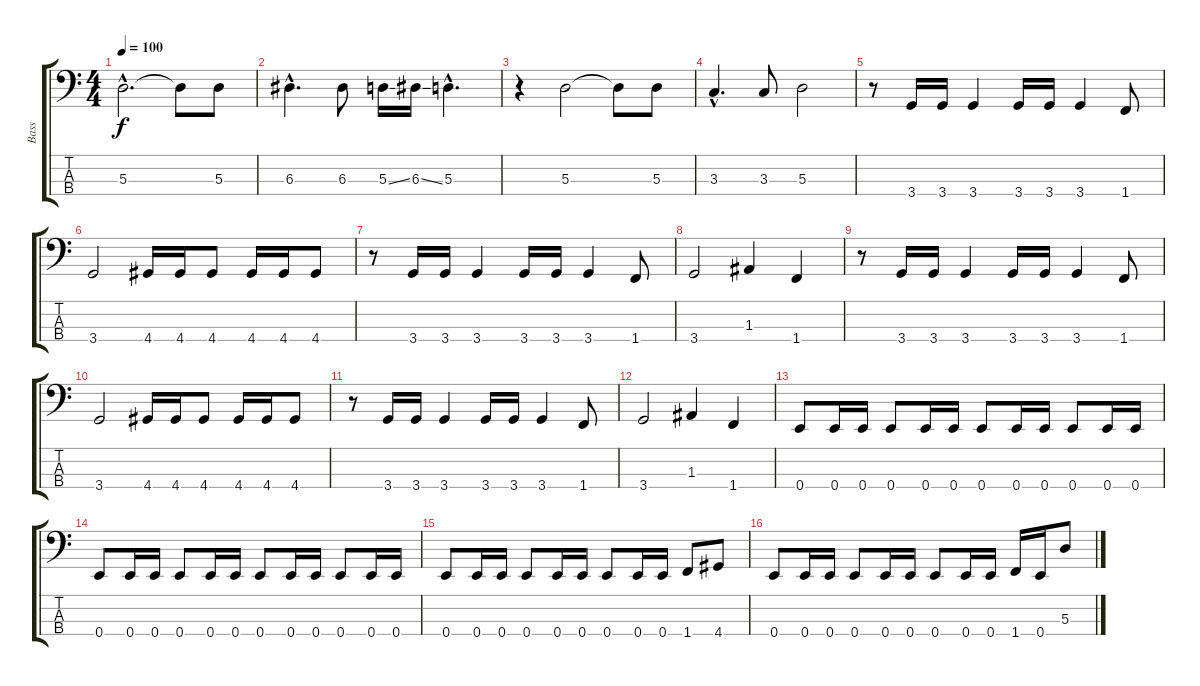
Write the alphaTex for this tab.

\track ("Bass" "Bass") {instrument electricbasspick}
\staff {score tabs}
\tuning (G2 D2 A1 E1) {hide}
\ts (4 4)
\tempo 100
\clef f4
\ks c
5.3{hac}.2{d dy f} 5.3{t}.8 5.3.8 |
6.3{hac}.4{d} 6.3.8 5.3{ss}.16 6.3{ss}.16 5.3{hac}.4{d} |
r.4 5.3.2 5.3{t}.8 5.3.8 |
3.3{hac}.4{d} 3.3.8 5.3.2 |
r.8 3.4.16 3.4.16 3.4.4 3.4.16 3.4.16 3.4.4 1.4.8 |
3.4.2 4.4.16 4.4.16 4.4.8 4.4.16 4.4.16 4.4.8 |
r.8 3.4.16 3.4.16 3.4.4 3.4.16 3.4.16 3.4.4 1.4.8 |
3.4.2 1.3.4 1.4.4 |
r.8 3.4.16 3.4.16 3.4.4 3.4.16 3.4.16 3.4.4 1.4.8 |
3.4.2 4.4.16 4.4.16 4.4.8 4.4.16 4.4.16 4.4.8 |
r.8 3.4.16 3.4.16 3.4.4 3.4.16 3.4.16 3.4.4 1.4.8 |
3.4.2 1.3.4 1.4.4 |
0.4.8 0.4.16 0.4.16 0.4.8 0.4.16 0.4.16 0.4.8 0.4.16 0.4.16 0.4.8 0.4.16 0.4.16 |
0.4.8 0.4.16 0.4.16 0.4.8 0.4.16 0.4.16 0.4.8 0.4.16 0.4.16 0.4.8 0.4.16 0.4.16 |
0.4.8 0.4.16 0.4.16 0.4.8 0.4.16 0.4.16 0.4.8 0.4.16 0.4.16 1.4.8 4.4.8 |
0.4.8 0.4.16 0.4.16 0.4.8 0.4.16 0.4.16 0.4.8 0.4.16 0.4.16 1.4.16 0.4.16 5.3.8
